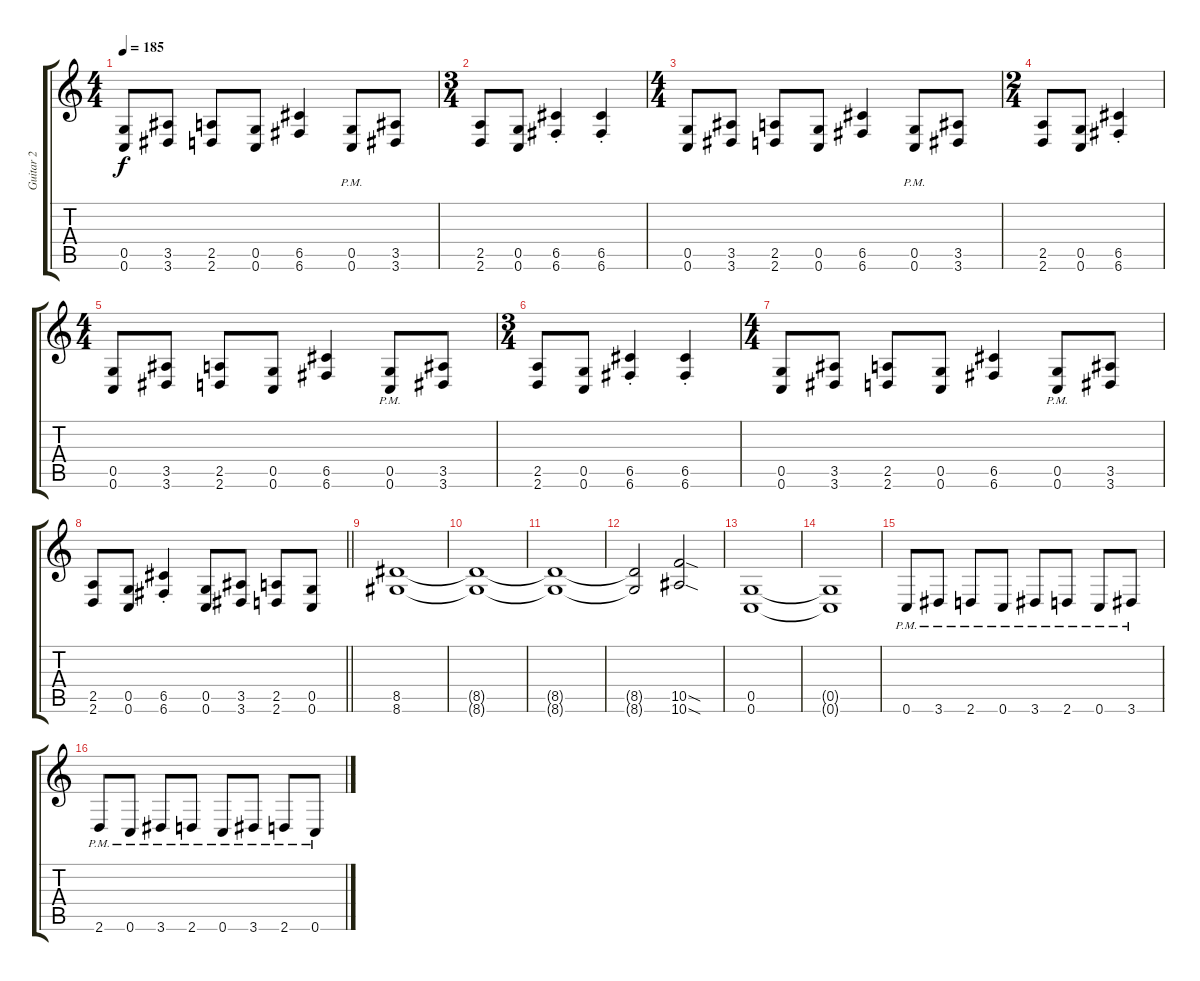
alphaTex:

\track ("Guitar 2" "Guitar 2") {instrument overdrivenguitar}
\staff {score tabs}
\tuning (D4 A3 F3 C3 G2 C2) {hide}
\ts (4 4)
\tempo 185
\clef g2
\ks c
(0.5 0.6).8{dy f} (3.5 3.6).8 (2.5 2.6).8 (0.5 0.6).8 (6.5 6.6).4 (0.5{pm} 0.6{pm}).8 (3.5 3.6).8 |
\ts (3 4)
(2.5 2.6).8 (0.5 0.6).8 (6.5{st} 6.6{st}).4 (6.5{st} 6.6{st}).4 |
\ts (4 4)
(0.5 0.6).8 (3.5 3.6).8 (2.5 2.6).8 (0.5 0.6).8 (6.5 6.6).4 (0.5{pm} 0.6{pm}).8 (3.5 3.6).8 |
\ts (2 4)
(2.5 2.6).8 (0.5 0.6).8 (6.5{st} 6.6{st}).4 |
\ts (4 4)
(0.5 0.6).8 (3.5 3.6).8 (2.5 2.6).8 (0.5 0.6).8 (6.5 6.6).4 (0.5{pm} 0.6{pm}).8 (3.5 3.6).8 |
\ts (3 4)
(2.5 2.6).8 (0.5 0.6).8 (6.5{st} 6.6{st}).4 (6.5{st} 6.6{st}).4 |
\ts (4 4)
(0.5 0.6).8 (3.5 3.6).8 (2.5 2.6).8 (0.5 0.6).8 (6.5 6.6).4 (0.5{pm} 0.6{pm}).8 (3.5 3.6).8 |
\barLineRight lightlight
(2.5 2.6).8 (0.5 0.6).8 (6.5{st} 6.6{st}).4 (0.5 0.6).8 (3.5 3.6).8 (2.5 2.6).8 (0.5 0.6).8 |
(8.5 8.6).1 |
(8.5{t} 8.6{t}).1 |
(8.5{t} 8.6{t}).1 |
(8.5{t} 8.6{t}).2 (10.5{sod} 10.6{sod}).2 |
(0.5 0.6).1 |
(0.5{t} 0.6{t}).1 |
0.6{pm}.8 3.6{pm}.8 2.6{pm}.8 0.6{pm}.8 3.6{pm}.8 2.6{pm}.8 0.6{pm}.8 3.6{pm}.8 |
2.6{pm}.8 0.6{pm}.8 3.6{pm}.8 2.6{pm}.8 0.6{pm}.8 3.6{pm}.8 2.6{pm}.8 0.6{pm}.8
